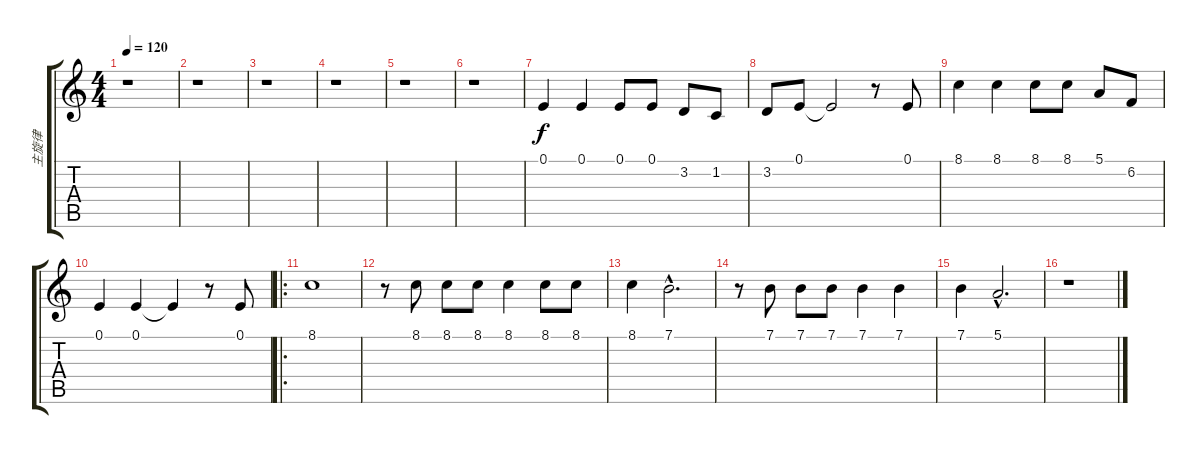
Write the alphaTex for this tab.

\track ("主旋律" "主旋律") {instrument violin}
\staff {score tabs}
\tuning (E4 B3 G3 D3 A2 E2) {hide}
\ts (4 4)
\tempo 120
\clef g2
\ks c
r.1{dy f instrument violin} |
r.1 |
r.1 |
r.1 |
r.1 |
r.1 |
0.1.4 0.1.4 0.1.8 0.1.8 3.2.8 1.2.8 |
3.2.8 0.1.8 0.1{t}.2 r.8 0.1.8 |
8.1.4 8.1.4 8.1.8 8.1.8 5.1.8 6.2.8 |
0.1.4 0.1.4 0.1{t}.4 r.8 0.1.8 |
\ro
8.1.1 |
r.8 8.1.8 8.1.8 8.1.8 8.1.4 8.1.8 8.1.8 |
8.1.4 7.1{hac}.2{d} |
r.8 7.1.8 7.1.8 7.1.8 7.1.4 7.1.4 |
7.1.4 5.1{hac}.2{d} |
r.1
